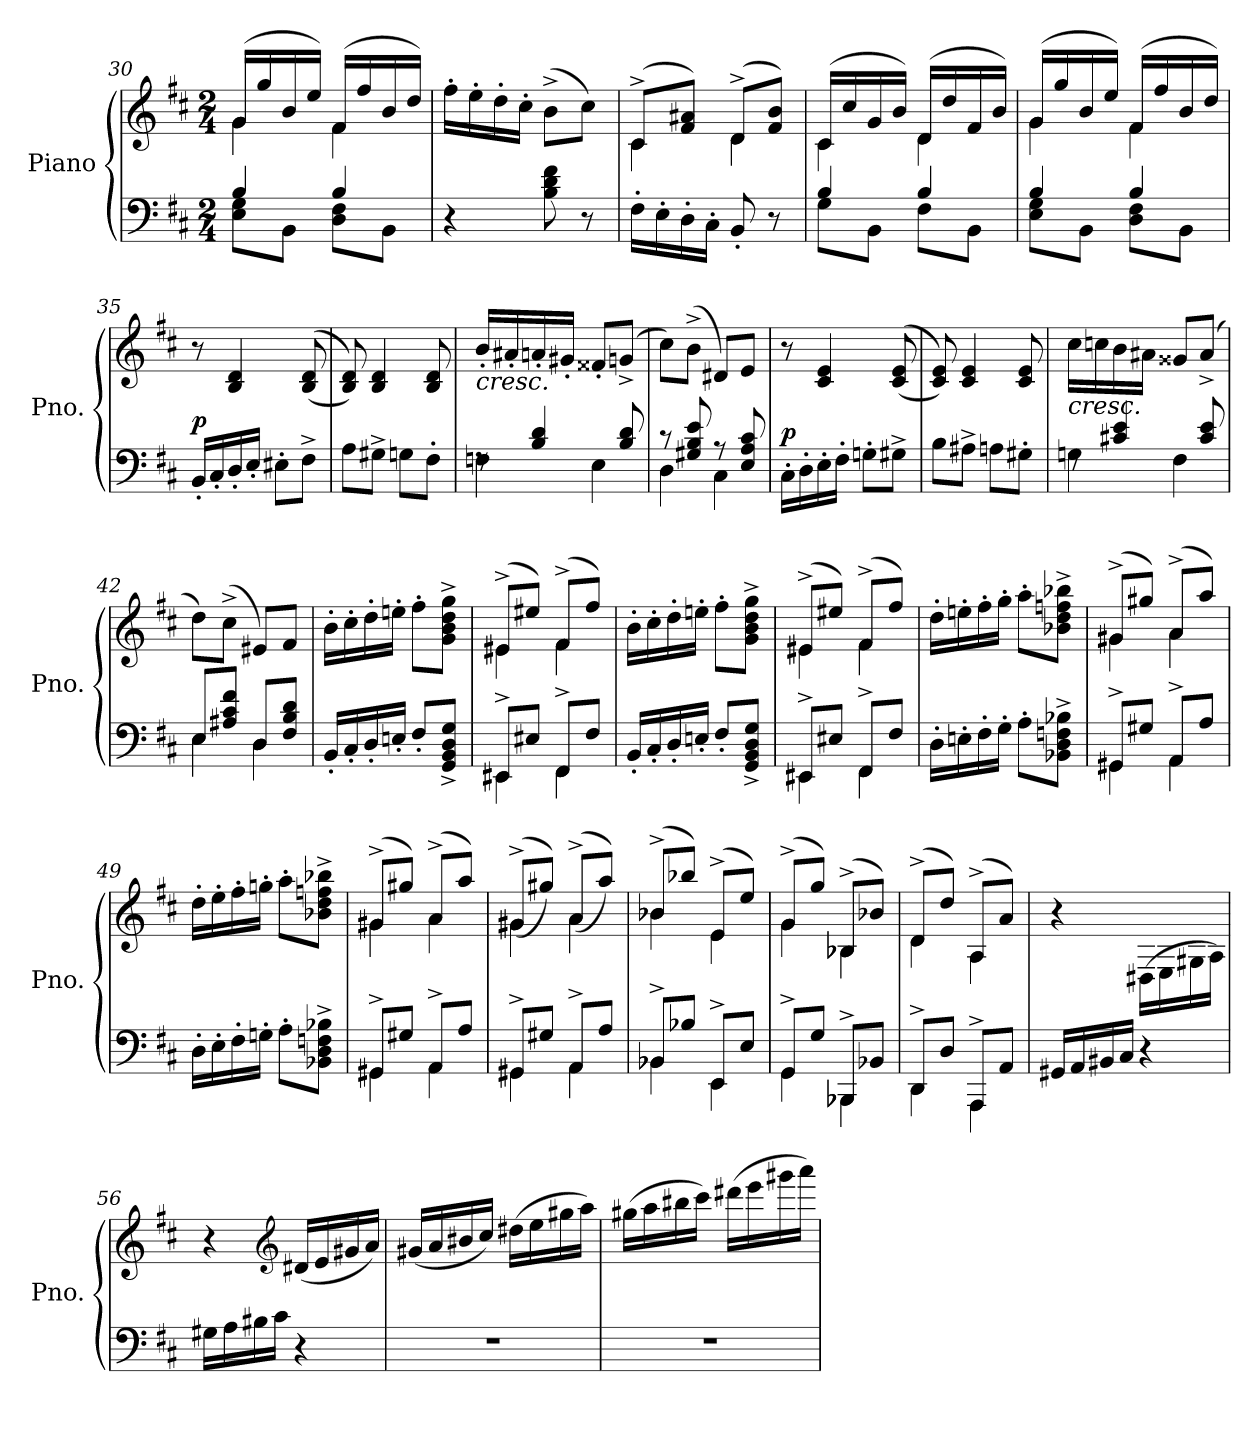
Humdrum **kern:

**kern	**kern	**dynam
*part1	*part1	*part1
*staff2	*staff1	*staff1/2
*I"Piano	*	*
*I'Pno.	*	*
*clefF4	*clefG2	*
*k[f#c#]	*k[f#c#]	*
*M2/4	*M2/4	*
=30	=30	=30
*^	*^	*
4B/	8E\ 8G\L	(<16g/LL	4g\	.
.	.	16gg/	.	.
.	8BB\J	16b/	.	.
.	.	16ee/JJ)	.	.
4B/	8D\ 8F#\L	(<16f#/LL	4f#\	.
.	.	16ff#/	.	.
.	8BB\J	16b/	.	.
.	.	16dd/JJ)	.	.
*v	*v	*	*	*
*	*v	*v	*
=31	=31	=31
4r	16ff#'\LL	.
.	16ee'\	.
.	16dd'\	.
.	16cc#'\JJ	.
8B\ 8d\ 8f#\	(>8b^\L	.
8r	8cc#\J)	.
=32	=32	=32
*	*^	*
16F#'\LL	(<8c#^/L	4c#\	.
16E'\	.	.	.
16D'\	8f#/ 8a#X/J)	.	.
16C#'\JJ	.	.	.
8BB'/	(<8d^/L	4d\	.
8r	8f#/ 8b/J)	.	.
!!LO:PB:g=z	!!
=33	=33	=33	=33
*^	*	*	*
4B/	8G\L	(<16c#/LL	4c#\	.
.	.	16cc#/	.	.
.	8BB\J	16g/	.	.
.	.	16b/JJ)	.	.
4B/	8F#\L	(<16d/LL	4d\	.
.	.	16dd/	.	.
.	8BB\J	16f#/	.	.
.	.	16b/JJ)	.	.
=34	=34	=34	=34	=34
4B/	8E\ 8G\L	(<16g/LL	4g\	.
.	.	16gg/	.	.
.	8BB\J	16b/	.	.
.	.	16ee/JJ)	.	.
4B/	8D\ 8F#\L	(<16f#/LL	4f#\	.
.	.	16ff#/	.	.
.	8BB\J	16b/	.	.
.	.	16dd/JJ)	.	.
*v	*v	*	*	*
*	*v	*v	*
=35	=35	=35
!	!	!LO:DY:a=2
16BB'/LL	8r	p
16C#'/	.	.
16D'/	4B/ 4d/	.
16E'/JJ	.	.
8E#X'\L	.	.
8F#^\J	(<(>8B/ 8d/	.
=36	=36	=36
8A\L	8B/ 8d/))	.
8G#X^\J	4B/ 4d/	.
8Gn\L	.	.
8F#'\J	8B/ 8d/	.
=37	=37	=37
*^	*	*
!	!	!LO:TX:b:i:t=cresc.	!
8rF	4Fn\	16b'/LL	.
.	.	16a#X'/	.
4B/ 4d/	.	16an'/	.
.	.	16g#X'/JJ	.
.	4E\	8f##X'/L	.
8B/ 8d/	.	(>8gn^/J	.
=38	=38	=38	=38
8r	4D\	8cc#\L)	.
8G#X/ 8B/ 8e/	.	(>8b^\J	.
8r	4C#\	8d#X/L)	.
8E/ 8A/ 8c#/	.	8e/J	.
*v	*v	*	*
!!LO:LB:g=z
=39	=39	=39
!	!	!LO:DY:a=2
16C#'\LL	8r	p
16D'\	.	.
16E'\	4c#/ 4e/	.
16F#'\JJ	.	.
8Gn'\L	.	.
8G#X^\J	(<(>8c#/ 8e/	.
=40	=40	=40
8B\L	8c#/ 8e/))	.
8A#X^\J	4c#/ 4e/	.
8An\L	.	.
8G#X'\J	8c#/ 8e/	.
=41	=41	=41
*^	*	*
!LO:TX:a:i:t=cresc.	!	!	!
8rF	4Gn\	16cc#\LL	.
.	.	16ccn\	.
4c#X/ 4e/	.	16b\	.
.	.	16a#X\JJ	.
.	4F#\	8g##X/L	.
8c#/ 8e/	.	(>8a#^/J	.
=42	=42	=42	=42
8E/L	4E\	8dd\L)	.
8A#X/ 8c#/ 8f#/J	.	(>8cc#^\J	.
8D/L	4D\	8e#X/L)	.
8F#/ 8B/ 8d/J	.	8f#/J	.
*v	*v	*	*
=43	=43	=43
16BB'/LL	16b'\LL	.
16C#'/	16cc#'\	.
16D'/	16dd'\	.
16En'/JJ	16een'\JJ	.
8F#'/L	8ff#'\L	.
8GG/^ 8BB/^ 8D/^ 8G/^J	8g\^ 8b\^ 8dd\^ 8gg\^J	.
=44	=44	=44
*^	*^	*
8EE#X^/L	4EE#X\	(<8e#X^/L	4e#X\	.
8E#X/J	.	8ee#X/J)	.	.
8FF#^/L	4FF#\	(<8f#^/L	4f#\	.
8F#/J	.	8ff#/J)	.	.
*v	*v	*	*	*
*	*v	*v	*
=45	=45	=45
16BB'/LL	16b'\LL	.
16C#'/	16cc#'\	.
16D'/	16dd'\	.
16En'/JJ	16een'\JJ	.
8F#'/L	8ff#'\L	.
8GG/^ 8BB/^ 8D/^ 8G/^J	8g\^ 8b\^ 8dd\^ 8gg\^J	.
!!LO:LB:g=z
=46	=46	=46
*^	*^	*
8EE#X^/L	4EE#X\	(<8e#X^/L	4e#X\	.
8E#X/J	.	8ee#X/J)	.	.
8FF#^/L	4FF#\	(<8f#^/L	4f#\	.
8F#/J	.	8ff#/J)	.	.
*v	*v	*	*	*
*	*v	*v	*
=47	=47	=47
16D'\LL	16dd'\LL	.
16En'\	16een'\	.
16F#'\	16ff#'\	.
16G'\JJ	16gg'\JJ	.
8A'\L	8aa'\L	.
8BB-X\^ 8D\^ 8Fn\^ 8B-X\^J	8b-X\^ 8dd\^ 8ffn\^ 8bb-X\^J	.
=48	=48	=48
*^	*^	*
8GG#X^/L	4GG#X\	(<8g#X^/L	4g#X\	.
8G#X/J	.	8gg#X/J)	.	.
8AA^/L	4AA\	(<8a^/L	4a\	.
8A/J	.	8aa/J)	.	.
*v	*v	*	*	*
*	*v	*v	*
=49	=49	=49
16D'\LL	16dd'\LL	.
16E'\	16ee'\	.
16F#'\	16ff#'\	.
16Gn'\JJ	16ggn'\JJ	.
8A'\L	8aa'\L	.
8BB-X\^ 8D\^ 8Fn\^ 8B-X\^J	8b-X\^ 8dd\^ 8ffn\^ 8bb-X\^J	.
=50	=50	=50
*^	*^	*
8GG#X^/L	4GG#X\	(<8g#X^/L	4g#X\	.
8G#X/J	.	8gg#X/J)	.	.
8AA^/L	4AA\	(<8a^/L	4a\	.
8A/J	.	8aa/J)	.	.
=51	=51	=51	=51	=51
8GG#X^/L	4GG#X\	(<(<8g#X^/L	4g#X\	.
8G#X/J	.	8gg#X/J))	.	.
8AA^/L	4AA\	(<(<8a^/L	4a\	.
8A/J	.	8aa/J))	.	.
=52	=52	=52	=52	=52
8BB-X^/L	4BB-X\	(<8b-X^/L	4b-X\	.
8B-X/J	.	8bb-X/J)	.	.
8EE^/L	4EE\	(<8e^/L	4e\	.
8E/J	.	8ee/J)	.	.
!!LO:LB:g=z	!!
=53	=53	=53	=53	=53
8GG^/L	4GG\	(<8g^/L	4g\	.
8G/J	.	8gg/J)	.	.
8BBB-X^/L	4BBB-X\	(<8B-X^/L	4B-\	.
8BB-X/J	.	8b-X/J)	.	.
=54	=54	=54	=54	=54
8DD^/L	4DD\	(<8d^/L	4d\	.
8D/J	.	8dd/J)	.	.
8AAA^/L	4AAA\	(<8A^/L	4A\	.
8AA/J	.	8a/J)	.	.
*v	*v	*	*	*
*	*v	*v	*
=55	=55	=55
16GG#X/LL	4r	.
16AA/	.	.
16BB#X/	.	.
16C#/JJ	.	.
4r	(>16D#X\LL	.
.	16E\	.
.	16G#X\	.
.	16A\JJ)	.
=56	=56	=56
16G#X\LL	4r	.
16A\	.	.
16B#X\	.	.
16c#\JJ	.	.
*	*clefG2	*
4r	(<16d#X/LL	.
.	16e/	.
.	16g#X/	.
.	16a/JJ)	.
=57	=57	=57
2r	(<16g#X/LL	.
.	16a/	.
.	16b#X/	.
.	16cc#/JJ)	.
.	(>16dd#X\LL	.
.	16ee\	.
.	16gg#X\	.
.	16aa\JJ)	.
!!LO:LB:g=z
=58	=58	=58
2r	(>16gg#X\LL	.
.	16aa\	.
.	16bb#X\	.
.	16ccc#\JJ)	.
.	(>16ddd#X\LL	.
.	16eee\	.
.	16ggg#X\	.
.	16aaa\JJ)	.
=	=	=
*-	*-	*-
